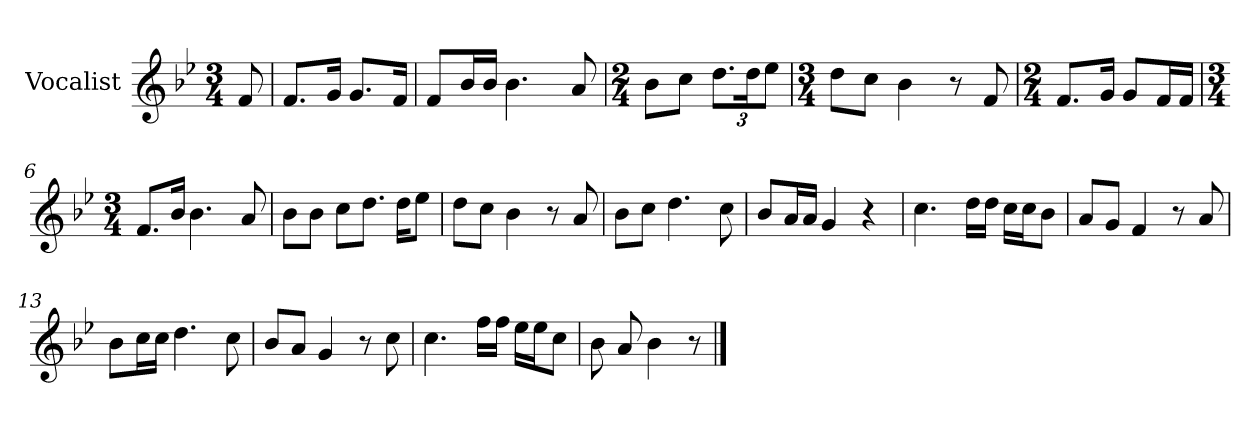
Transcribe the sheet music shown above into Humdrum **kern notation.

**kern
*part1
*staff1
*I"Vocalist
*k[b-e-]
*B-:
*M3/4
=
8f
=1
8.fL
16gJk
8.gL
16fJk
=2
8fL
16b-L
16b-JJ
4.b-
8a
=3
*M2/4
8b-L
8ccJ
12.ddL
24ddK
12ee-J
=4
*M3/4
8ddL
8ccJ
4b-
8r
8f
=5
*M2/4
8.fL
16gJk
8gL
16fL
16fJJ
=6
*M3/4
8.fL
16b-Jk
4.b-
8a
=7
8b-L
8b-J
8ccL
8.ddJ
16ddKL
8ee-J
=8
8ddL
8ccJ
4b-
8r
8a
=9
8b-L
8ccJ
4.dd
8cc
=10
8b-L
16aL
16aJJ
4g
4r
=11
4.cc
16ddLL
16ddJJ
16ccLL
16ccJ
8b-J
=12
8aL
8gJ
4f
8r
8a
=13
8b-L
16ccL
16ccJJ
4.dd
8cc
=14
8b-L
8aJ
4g
8r
8cc
=15
4.cc
16ffLL
16ffJJ
16ee-LL
16ee-J
8ccJ
=16
8b-
8a
4b-
8r
==
*-
